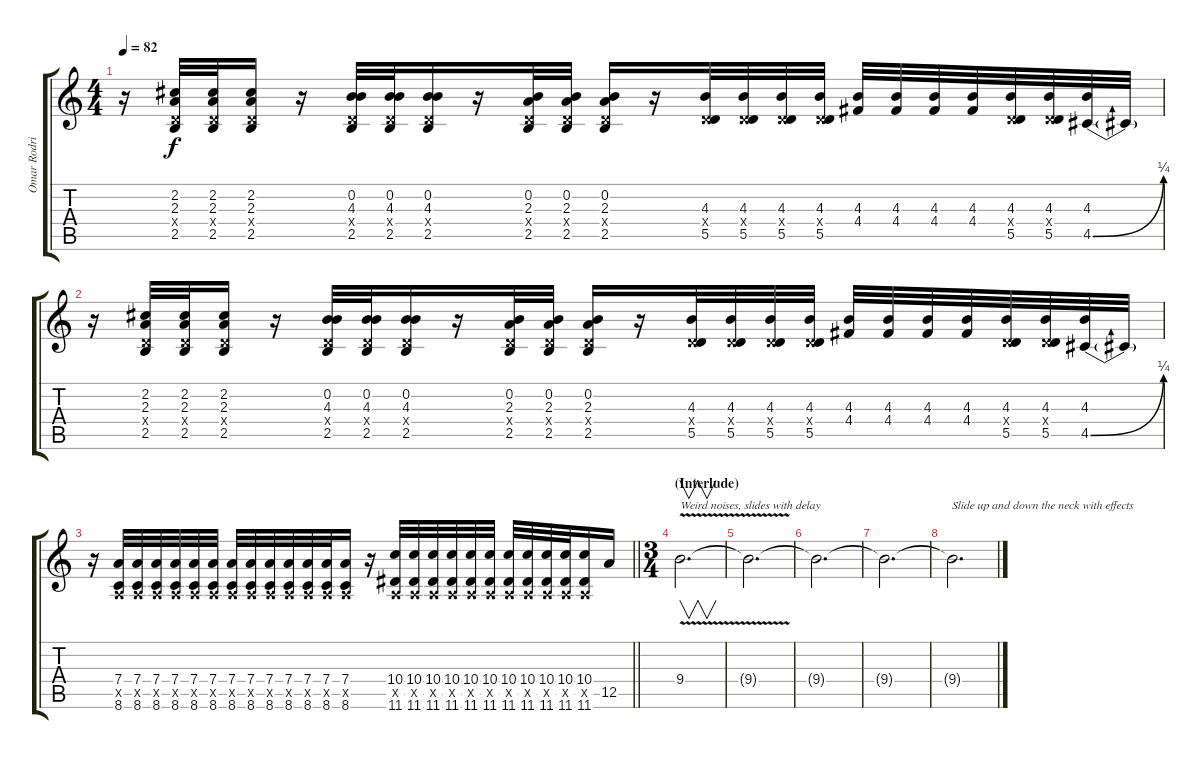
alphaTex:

\track ("Omar Rodriguez-Lopez - Lead" "Omar Rodri") {instrument distortionguitar}
\staff {score tabs}
\tuning (E4 B3 G3 D3 A2 E2) {hide}
\ts (4 4)
\tempo 82
\clef g2
\ks c
r.16{dy f} (2.2 2.3 0.4{x} 2.5).32 (2.2 2.3 0.4{x} 2.5).32 (2.2 2.3 0.4{x} 2.5).16 r.16 (0.2 4.3 0.4{x} 2.5).32 (0.2 4.3 0.4{x} 2.5).32 (0.2 4.3 0.4{x} 2.5).16 r.16 (0.2 2.3 0.4{x} 2.5).32 (0.2 2.3 0.4{x} 2.5).32 (0.2 2.3 0.4{x} 2.5).16 r.16 (4.3 0.4{x} 5.5).32 (4.3 0.4{x} 5.5).32 (4.3 0.4{x} 5.5).32 (4.3 0.4{x} 5.5).32 (4.3 4.4).32 (4.3 4.4).32 (4.3 4.4).32 (4.3 4.4).32 (4.3 0.4{x} 5.5).32 (4.3 0.4{x} 5.5).32 (4.3 4.5{be (bend 0 0 60 1)}).32 4.5{t}.32 |
r.16 (2.2 2.3 0.4{x} 2.5).32 (2.2 2.3 0.4{x} 2.5).32 (2.2 2.3 0.4{x} 2.5).16 r.16 (0.2 4.3 0.4{x} 2.5).32 (0.2 4.3 0.4{x} 2.5).32 (0.2 4.3 0.4{x} 2.5).16 r.16 (0.2 2.3 0.4{x} 2.5).32 (0.2 2.3 0.4{x} 2.5).32 (0.2 2.3 0.4{x} 2.5).16 r.16 (4.3 0.4{x} 5.5).32 (4.3 0.4{x} 5.5).32 (4.3 0.4{x} 5.5).32 (4.3 0.4{x} 5.5).32 (4.3 4.4).32 (4.3 4.4).32 (4.3 4.4).32 (4.3 4.4).32 (4.3 0.4{x} 5.5).32 (4.3 0.4{x} 5.5).32 (4.3 4.5{be (bend 0 0 60 1)}).32 4.5{t}.32 |
\barLineRight lightlight
r.16 (7.4 0.5{x} 8.6).32 (7.4 0.5{x} 8.6).32 (7.4 0.5{x} 8.6).32 (7.4 0.5{x} 8.6).32 (7.4 0.5{x} 8.6).32 (7.4 0.5{x} 8.6).32 (7.4 0.5{x} 8.6).32 (7.4 0.5{x} 8.6).32 (7.4 0.5{x} 8.6).32 (7.4 0.5{x} 8.6).32 (7.4 0.5{x} 8.6).32 (7.4 0.5{x} 8.6).32 (7.4 0.5{x} 8.6).16 r.16 (10.4 0.5{x} 11.6).32 (10.4 0.5{x} 11.6).32 (10.4 0.5{x} 11.6).32 (10.4 0.5{x} 11.6).32 (10.4 0.5{x} 11.6).32 (10.4 0.5{x} 11.6).32 (10.4 0.5{x} 11.6).32 (10.4 0.5{x} 11.6).32 (10.4 0.5{x} 11.6).32 (10.4 0.5{x} 11.6).32 (10.4 0.5{x} 11.6).16 12.5.16 |
\ts (3 4)
\section ("" "(Interlude)")
9.4{v}.2{v d txt "Weird noises, slides with delay" balance 8} |
9.4{t}.2{d} |
9.4{t}.2{d} |
9.4{t}.2{d} |
9.4{t}.2{d txt "Slide up and down the neck with effects"}
